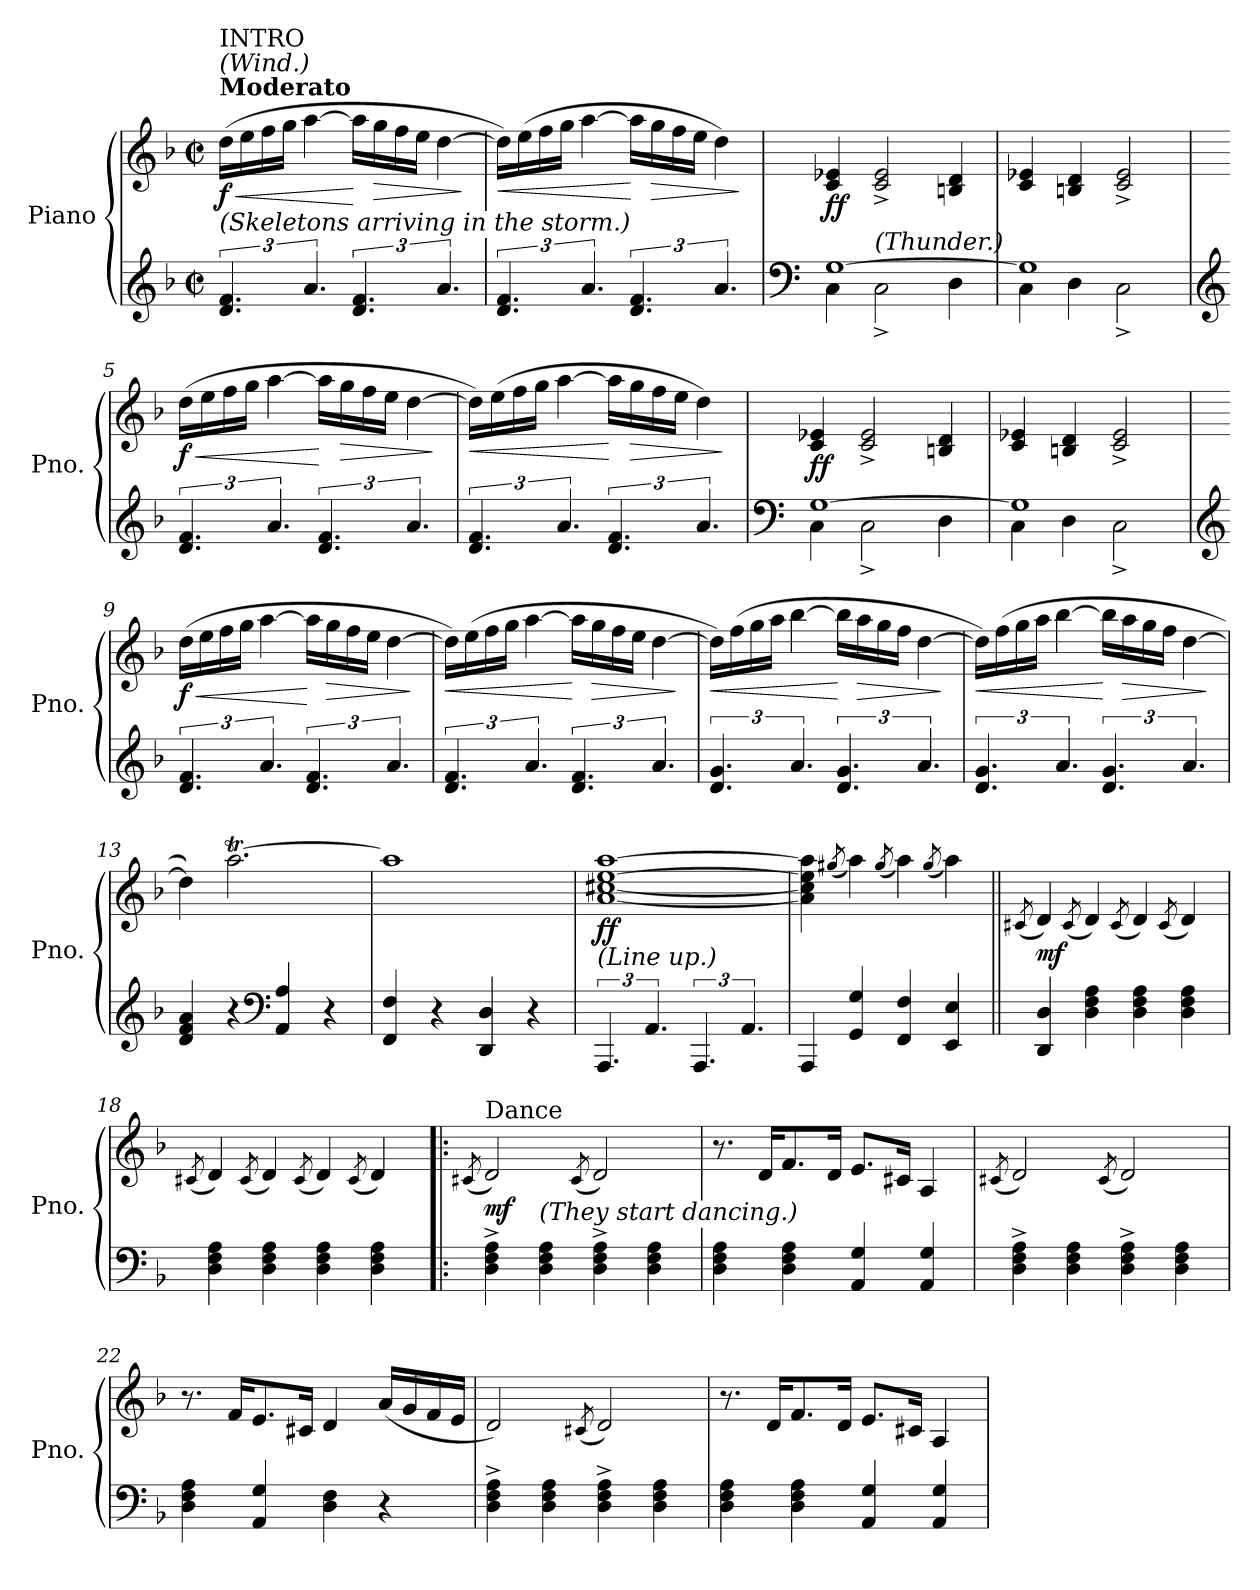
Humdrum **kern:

**kern	**kern	**dynam
*part1	*part1	*part1
*staff2	*staff1	*staff1/2
*I"Piano	*	*
*I'Pno.	*	*
*clefG2	*clefG2	*
*k[b-]	*k[b-]	*
*M2/2	*M2/2	*
*met(c|)	*met(c|)	*
=1	=1	=1
!	!LO:TX:a:B:t=Moderato	!
!	!LO:TX:a:i:t=(Wind.)	!
!	!LO:TX:a:t=INTRO	!
!LO:TX:a:i:t=(Skeletons arriving in the storm.)	!	!
!	!	!LO:HP:b
!	!	!LO:DY:n=1:b
6.d/ 6.f/	(>16dd\LL	< f
.	16ee\	.
.	16ff\	.
.	16gg\JJ	.
6.a/	[4aa\	.
6.d/ 6.f/	16aa\LL]	[
!	!	!LO:HP:b
.	16gg\	>
.	16ff\	.
.	16ee\JJ	.
6.a/	[4dd\	.
.	.	]
=2	=2	=2
!	!	!LO:HP:b
6.d/ 6.f/	16dd\LL])	<
.	(>16ee\	.
.	16ff\	.
.	16gg\JJ	.
6.a/	[4aa\	.
6.d/ 6.f/	16aa\LL]	[
!	!	!LO:HP:b
.	16gg\	>
.	16ff\	.
.	16ee\JJ	.
6.a/	4dd\)	.
.	.	]
=3	=3	=3
*clefF4	*	*
*^	*	*
!	!	!	!LO:DY:b
[1G	4C\	4c/ 4e-X/	ff
!	!LO:TX:a:i:t=(Thunder.)	!	!
.	2C^\	2c/^ 2e-/^	.
.	4D\	4Bn/ 4d/	.
=4	=4	=4	=4
1G]	4C\	4c/ 4e-X/	.
.	4D\	4Bn/ 4d/	.
.	2C^\	2c/^ 2e-/^	.
*v	*v	*	*
!!LO:LB:g=z
=5	=5	=5
*clefG2	*	*
*^	*	*
!	!	!	!LO:HP:b
!	!	!	!LO:DY:n=1:b
*v	*v	*	*
6.d/ 6.f/	(>16dd\LL	< f
.	16ee\	.
.	16ff\	.
.	16gg\JJ	.
6.a/	[4aa\	.
6.d/ 6.f/	16aa\LL]	[
!	!	!LO:HP:b
.	16gg\	>
.	16ff\	.
.	16ee\JJ	.
6.a/	[4dd\	.
.	.	]
=6	=6	=6
!	!	!LO:HP:b
6.d/ 6.f/	16dd\LL])	<
.	(>16ee\	.
.	16ff\	.
.	16gg\JJ	.
6.a/	[4aa\	.
6.d/ 6.f/	16aa\LL]	[
!	!	!LO:HP:b
.	16gg\	>
.	16ff\	.
.	16ee\JJ	.
6.a/	4dd\)	.
.	.	]
=7	=7	=7
*clefF4	*	*
*^	*	*
!	!	!	!LO:DY:b
[1G	4C\	4c/ 4e-X/	ff
.	2C^\	2c/^ 2e-/^	.
.	4D\	4Bn/ 4d/	.
=8	=8	=8	=8
1G]	4C\	4c/ 4e-X/	.
.	4D\	4Bn/ 4d/	.
.	2C^\	2c/^ 2e-/^	.
*v	*v	*	*
!!LO:LB:g=z
=9	=9	=9
*clefG2	*	*
*^	*	*
!	!	!	!LO:HP:b
!	!	!	!LO:DY:n=1:b
*v	*v	*	*
6.d/ 6.f/	(>16dd\LL	< f
.	16ee\	.
.	16ff\	.
.	16gg\JJ	.
6.a/	[4aa\	.
6.d/ 6.f/	16aa\LL]	[
!	!	!LO:HP:b
.	16gg\	>
.	16ff\	.
.	16ee\JJ	.
6.a/	[4dd\	.
.	.	]
=10	=10	=10
!	!	!LO:HP:b
6.d/ 6.f/	16dd\LL])	<
.	(>16ee\	.
.	16ff\	.
.	16gg\JJ	.
6.a/	[4aa\	.
6.d/ 6.f/	16aa\LL]	[
!	!	!LO:HP:b
.	16gg\	>
.	16ff\	.
.	16ee\JJ	.
6.a/	[4dd\	.
.	.	]
=11	=11	=11
!	!	!LO:HP:b
6.d/ 6.g/	16dd\LL])	<
.	(>16ff\	.
.	16gg\	.
.	16aa\JJ	.
6.a/	[4bb-\	.
6.d/ 6.g/	16bb-\LL]	[
!	!	!LO:HP:b
.	16aa\	>
.	16gg\	.
.	16ff\JJ	.
6.a/	[4dd\	.
.	.	]
!!LO:LB:g=z
=12	=12	=12
!	!	!LO:HP:b
6.d/ 6.g/	16dd\LL])	<
.	(>16ff\	.
.	16gg\	.
.	16aa\JJ	.
6.a/	[4bb-\	.
6.d/ 6.g/	16bb-\LL]	[
!	!	!LO:HP:b
.	16aa\	>
.	16gg\	.
.	16ff\JJ	.
6.a/	[4dd\	.
.	.	]
=13	=13	=13
4d/ 4f/ 4a/	4dd\])	.
4r	[2.aat\	.
*clefF4	*	*
4AA/ 4A/	.	.
4r	.	.
=14	=14	=14
4FF/ 4F/	1aaTTT]	.
4r	.	.
4DD/ 4D/	.	.
4r	.	.
=15	=15	=15
!LO:TX:a:i:t=(Line up.)	!	!
!	!	!LO:DY:b
6.AAA/	[1a [1cc#X [1ee [1aa	ff
6.AA/	.	.
6.AAA/	.	.
6.AA/	.	.
=16	=16	=16
4AAA/	4a\] 4cc#\] 4ee\] 4aa\]	.
.	(<8qgg#X/	.
4GG/ 4G/	4aa\)	.
.	(<8qgg#/	.
4FF/ 4F/	4aa\)	.
.	(<8qgg#/	.
4EE/ 4E/	4aa\)	.
!!LO:PB:g=z
=17||	=17||	=17||
.	(<8qc#X/	.
!	!	!LO:DY:b
4DD/ 4D/	4d/)	mf
.	(<8qc#/	.
4D\ 4F\ 4A\	4d/)	.
.	(<8qc#/	.
4D\ 4F\ 4A\	4d/)	.
.	(<8qc#/	.
4D\ 4F\ 4A\	4d/)	.
=18	=18	=18
.	(<8qc#X/	.
4D\ 4F\ 4A\	4d/)	.
.	(<8qc#/	.
4D\ 4F\ 4A\	4d/)	.
.	(<8qc#/	.
4D\ 4F\ 4A\	4d/)	.
.	(<8qc#/	.
4D\ 4F\ 4A\	4d/)	.
=19!|:	=19!|:	=19!|:
.	(<8qc#X/	.
!	!LO:TX:a:t=Dance	!
!	!	!LO:DY:b
4D\^ 4F\^ 4A\^	2d/)	mf
!LO:TX:a:i:t=(They start dancing.)	!	!
4D\ 4F\ 4A\	.	.
.	(<8qc#/	.
4D\^ 4F\^ 4A\^	2d/)	.
4D\ 4F\ 4A\	.	.
=20	=20	=20
4D\ 4F\ 4A\	8.r	.
.	16d/KL	.
4D\ 4F\ 4A\	8.f/	.
.	16d/Jk	.
4AA/ 4G/	8.e/L	.
.	16c#X/Jk	.
4AA/ 4G/	4A/	.
=21	=21	=21
.	(<8qc#X/	.
4D\^ 4F\^ 4A\^	2d/)	.
4D\ 4F\ 4A\	.	.
.	(<8qc#/	.
4D\^ 4F\^ 4A\^	2d/)	.
4D\ 4F\ 4A\	.	.
!!LO:PB:g=z
=22	=22	=22
4D\ 4F\ 4A\	8.r	.
.	16f/KL	.
4AA/ 4G/	8.e/	.
.	16c#X/Jk	.
4D\ 4F\	4d/	.
4r	(<16a/LL	.
.	16g/	.
.	16f/	.
.	16e/JJ	.
=23	=23	=23
4D\^ 4F\^ 4A\^	2d/)	.
4D\ 4F\ 4A\	.	.
.	(<8qc#X/	.
4D\^ 4F\^ 4A\^	2d/)	.
4D\ 4F\ 4A\	.	.
=24	=24	=24
4D\ 4F\ 4A\	8.r	.
.	16d/KL	.
4D\ 4F\ 4A\	8.f/	.
.	16d/Jk	.
4AA/ 4G/	8.e/L	.
.	16c#X/Jk	.
4AA/ 4G/	4A/	.
=	=	=
*-	*-	*-
